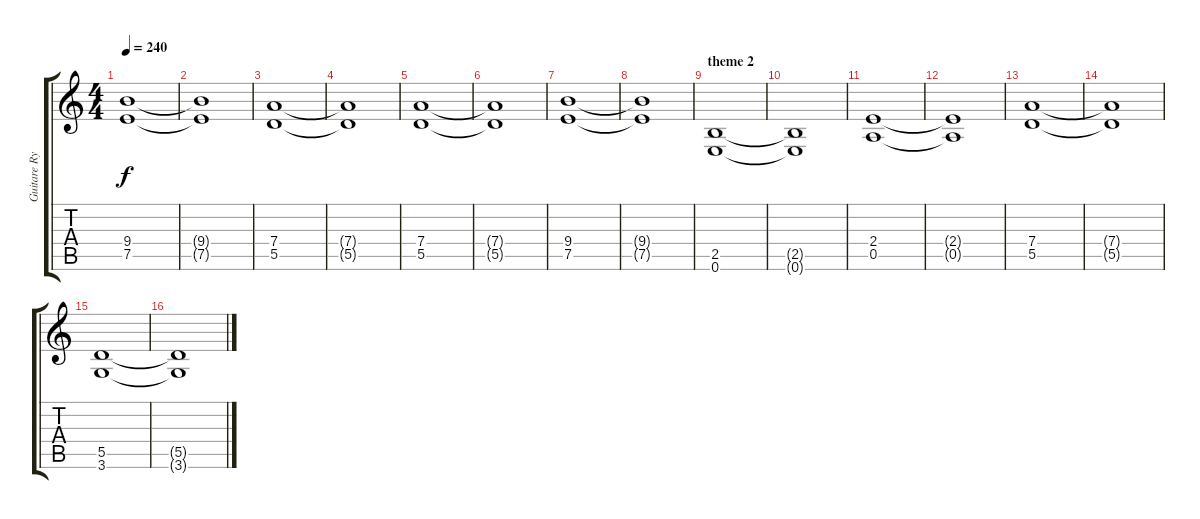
\track ("Guitare Rythme" "Guitare Ry") {instrument overdrivenguitar}
\staff {score tabs}
\tuning (E4 B3 G3 D3 A2 E2) {hide}
\ts (4 4)
\tempo 240
\clef g2
\ks c
(9.4 7.5).1{dy f} |
(9.4{t} 7.5{t}).1 |
(7.4 5.5).1 |
(7.4{t} 5.5{t}).1 |
(7.4 5.5).1 |
(7.4{t} 5.5{t}).1 |
(9.4 7.5).1 |
(9.4{t} 7.5{t}).1 |
\section ("" "theme 2")
(2.5 0.6).1 |
(2.5{t} 0.6{t}).1 |
(2.4 0.5).1 |
(2.4{t} 0.5{t}).1 |
(7.4 5.5).1 |
(7.4{t} 5.5{t}).1 |
(5.5 3.6).1 |
(5.5{t} 3.6{t}).1
